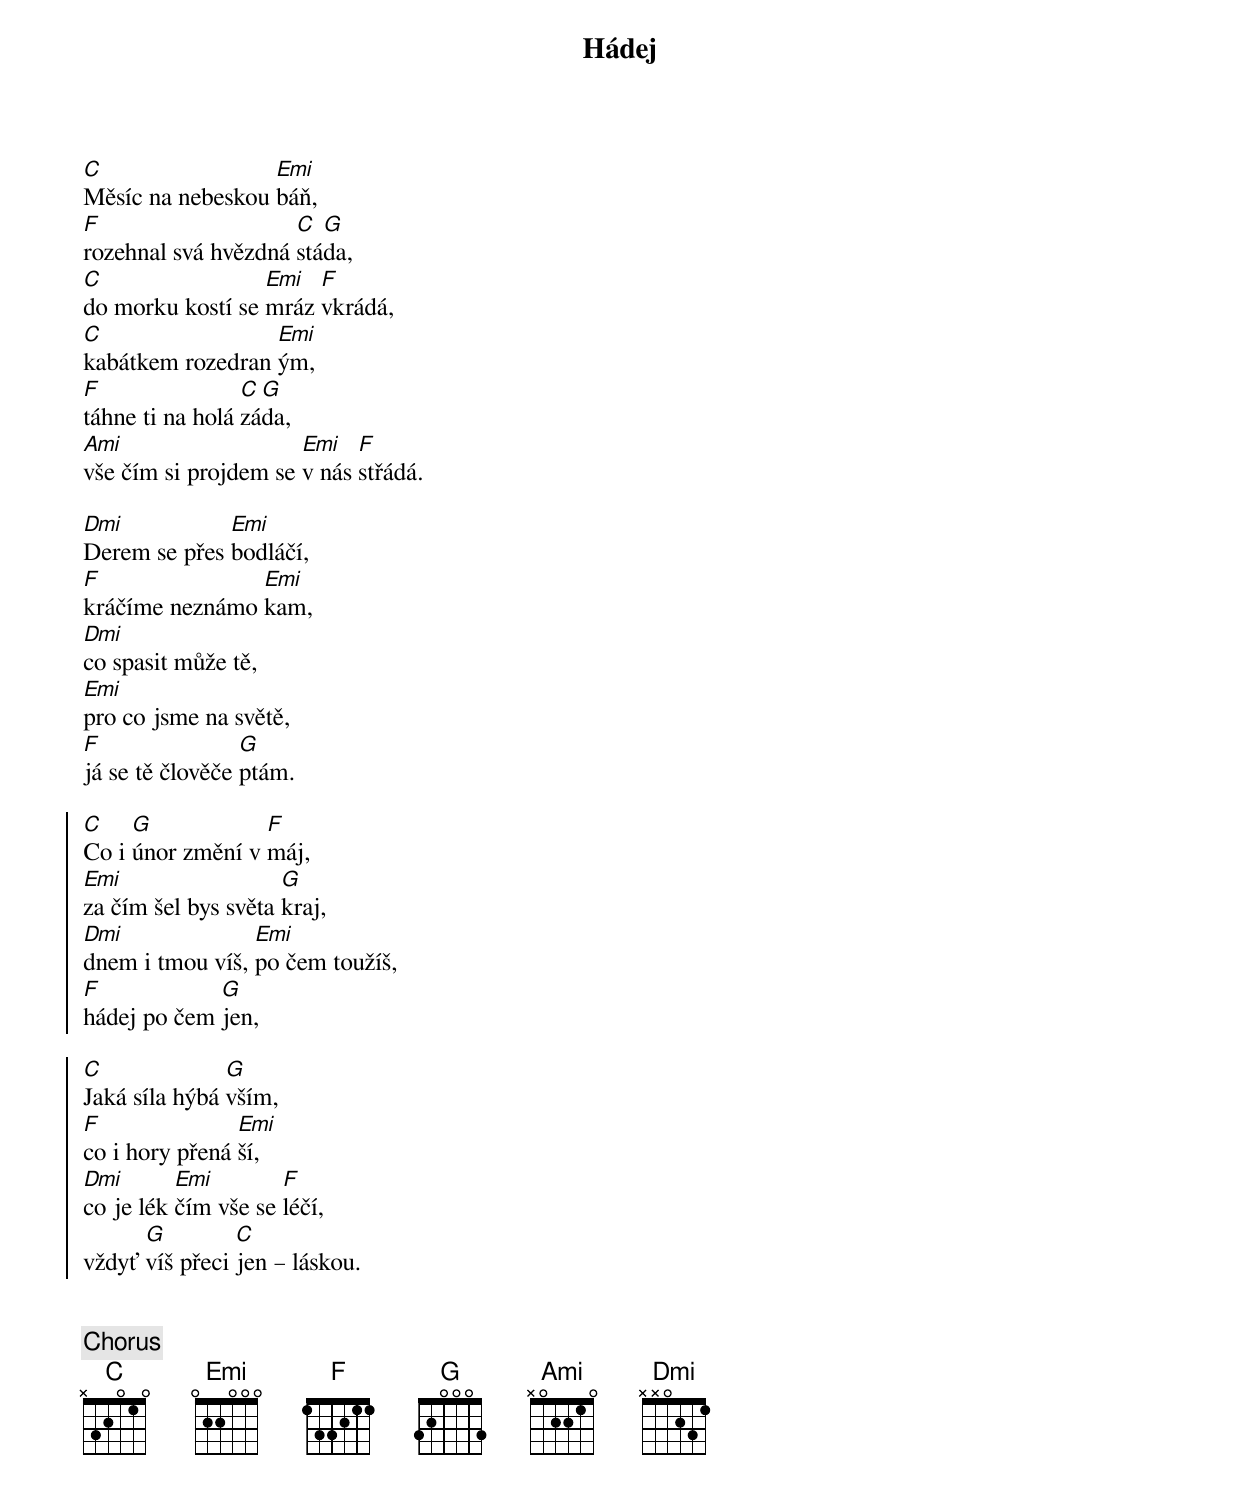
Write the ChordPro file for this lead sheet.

{title: Hádej}
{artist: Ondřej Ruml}
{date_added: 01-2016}
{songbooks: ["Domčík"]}
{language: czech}
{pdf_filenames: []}
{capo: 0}
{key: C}
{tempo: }
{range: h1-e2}
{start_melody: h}


{start_of_verse}
[C]Měsíc na nebeskou [Emi]báň,
[F]rozehnal svá hvězdná [C]stá[G]da,
[C]do morku kostí se [Emi]mráz [F]vkrádá,
[C]kabátkem rozedran [Emi]ým,
[F]táhne ti na holá [C]zá[G]da,
[Ami]vše čím si projdem se [Emi]v nás [F]střádá.
{end_of_verse}

{start_of_bridge}
[Dmi]Derem se přes [Emi]bodláčí,
[F]kráčíme neznámo [Emi]kam,
[Dmi]co spasit může tě,
[Emi]pro co jsme na světě,
[F]já se tě člověče [G]ptám.
{end_of_bridge}

{start_of_chorus}
[C]Co i [G]únor změní v [F]máj,
[Emi]za čím šel bys světa [G]kraj,
[Dmi]dnem i tmou víš, [Emi]po čem toužíš,
[F]hádej po čem [G]jen,

[C]Jaká síla hýbá [G]vším,
[F]co i hory přená [Emi]ší,
[Dmi]co je lék [Emi]čím vše se [F]léčí,
vždyť [G]víš přeci [C]jen – láskou.
{end_of_chorus}

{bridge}

{chorus}
